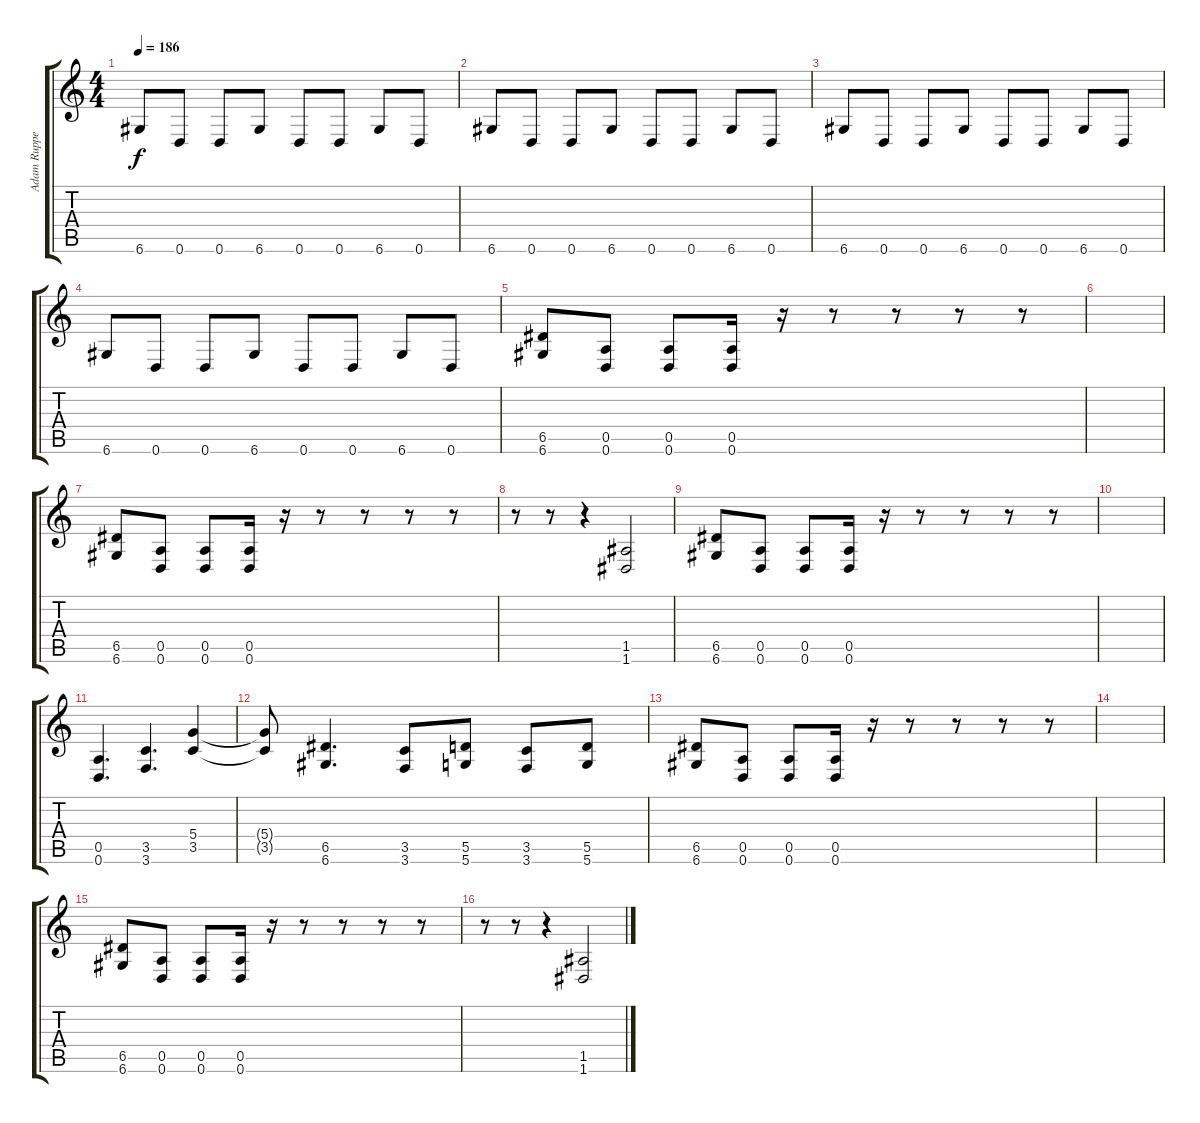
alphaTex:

\track ("Adam Ruppel" "Adam Ruppe") {instrument distortionguitar}
\staff {score tabs}
\tuning (E4 B3 G3 D3 A2 D2) {hide}
\ts (4 4)
\tempo 186
\clef g2
\ks c
6.6.8{dy f} 0.6.8 0.6.8 6.6.8 0.6.8 0.6.8 6.6.8 0.6.8 |
6.6.8 0.6.8 0.6.8 6.6.8 0.6.8 0.6.8 6.6.8 0.6.8 |
6.6.8 0.6.8 0.6.8 6.6.8 0.6.8 0.6.8 6.6.8 0.6.8 |
6.6.8 0.6.8 0.6.8 6.6.8 0.6.8 0.6.8 6.6.8 0.6.8 |
(6.5 6.6).8 (0.5 0.6).8 (0.5 0.6).8 (0.5 0.6).16 r.16 r.8 r.8 r.8 r.8 |
|
(6.5 6.6).8 (0.5 0.6).8 (0.5 0.6).8 (0.5 0.6).16 r.16 r.8 r.8 r.8 r.8 |
r.8 r.8 r.4 (1.5 1.6).2 |
(6.5 6.6).8 (0.5 0.6).8 (0.5 0.6).8 (0.5 0.6).16 r.16 r.8 r.8 r.8 r.8 |
|
(0.5 0.6).4{d} (3.5 3.6).4{d} (5.4 3.5).4 |
(5.4{t} 3.5{t}).8 (6.5 6.6).4{d} (3.5 3.6).8 (5.5 5.6).8 (3.5 3.6).8 (5.5 5.6).8 |
(6.5 6.6).8 (0.5 0.6).8 (0.5 0.6).8 (0.5 0.6).16 r.16 r.8 r.8 r.8 r.8 |
|
(6.5 6.6).8 (0.5 0.6).8 (0.5 0.6).8 (0.5 0.6).16 r.16 r.8 r.8 r.8 r.8 |
r.8 r.8 r.4 (1.5 1.6).2
